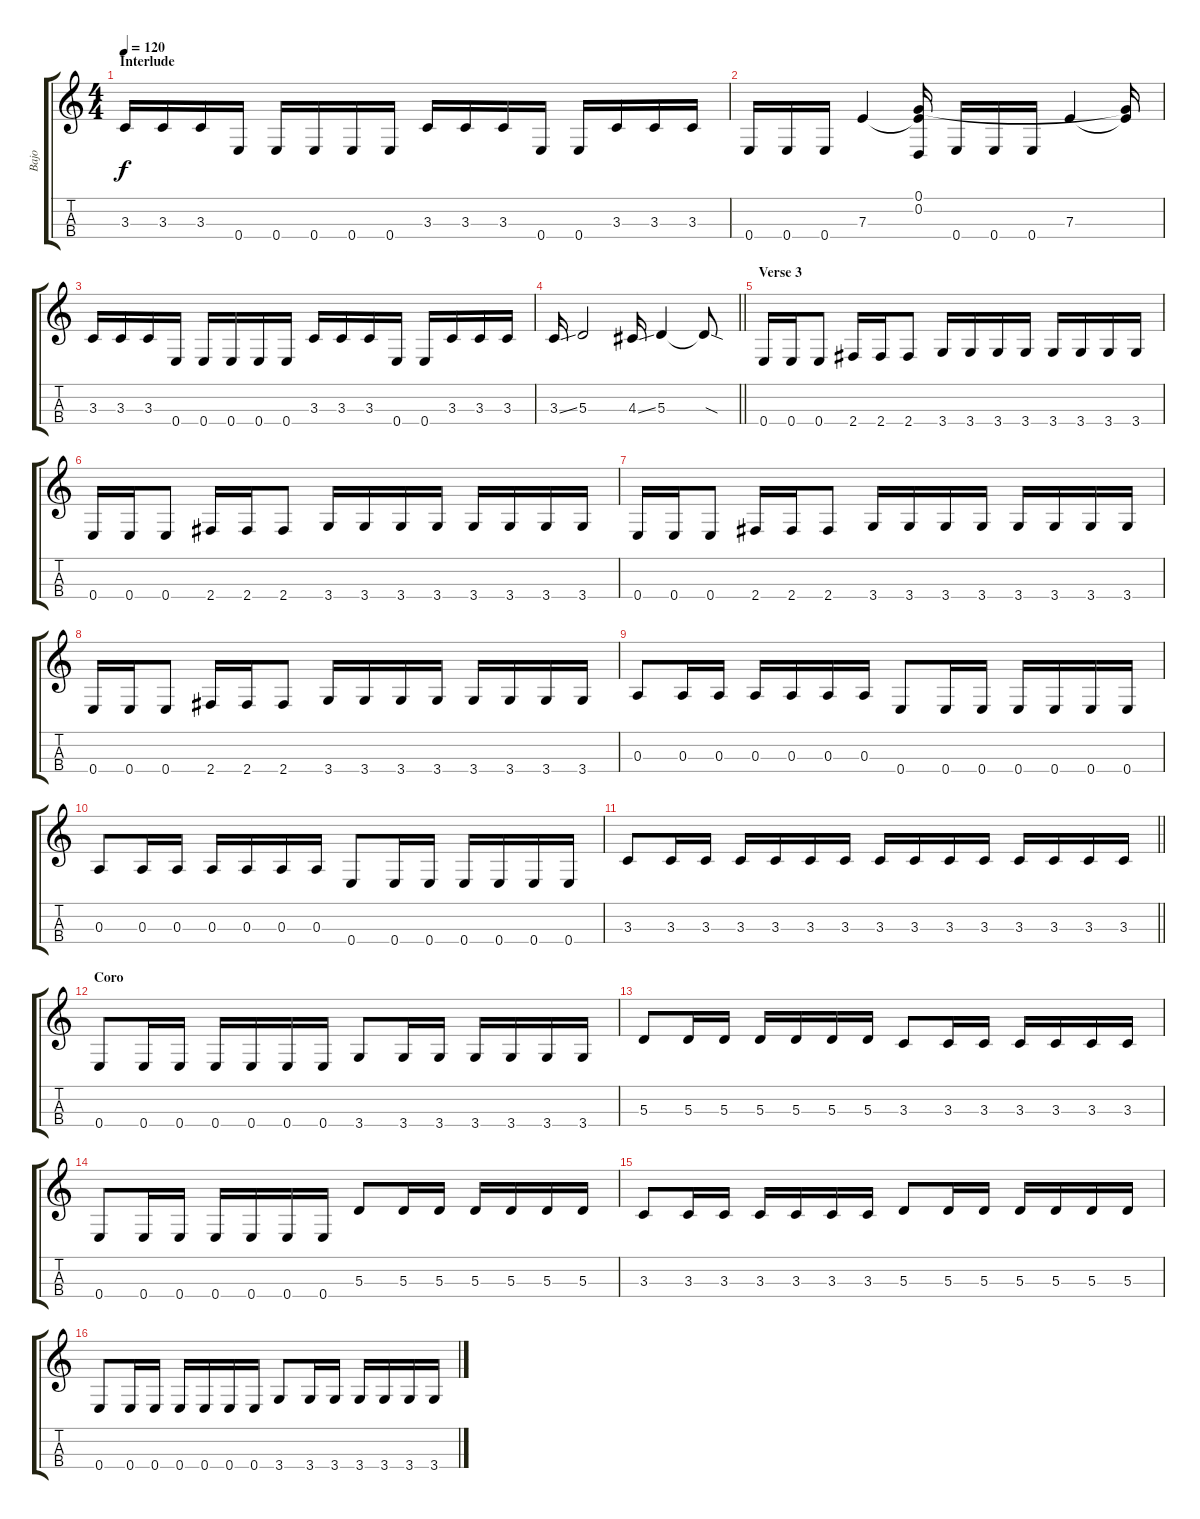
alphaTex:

\track ("Bajo" "Bajo") {instrument electricbasspick}
\staff {score tabs}
\tuning (G3 D2 A2 E2) {hide}
\ts (4 4)
\section ("" "Interlude")
\tempo 120
\clef g2
\ks c
3.3.16{dy f} 3.3.16 3.3.16 0.4.16 0.4.16 0.4.16 0.4.16 0.4.16 3.3.16 3.3.16 3.3.16 0.4.16 0.4.16 3.3.16 3.3.16 3.3.16 |
0.4.16 0.4.16 0.4.16 7.3.4 (0.1 0.2 7.3{t}).16 0.4.16 0.4.16 0.4.16 7.3.4 (0.1{t} 7.3{t}).16 |
3.3.16 3.3.16 3.3.16 0.4.16 0.4.16 0.4.16 0.4.16 0.4.16 3.3.16 3.3.16 3.3.16 0.4.16 0.4.16 3.3.16 3.3.16 3.3.16 |
\barLineRight lightlight
3.3{ss}.16 5.3.2 4.3{ss}.16 5.3.4 5.3{sod t}.8 |
\section ("" "Verse 3")
0.4.16 0.4.16 0.4.8 2.4.16 2.4.16 2.4.8 3.4.16 3.4.16 3.4.16 3.4.16 3.4.16 3.4.16 3.4.16 3.4.16 |
0.4.16 0.4.16 0.4.8 2.4.16 2.4.16 2.4.8 3.4.16 3.4.16 3.4.16 3.4.16 3.4.16 3.4.16 3.4.16 3.4.16 |
0.4.16 0.4.16 0.4.8 2.4.16 2.4.16 2.4.8 3.4.16 3.4.16 3.4.16 3.4.16 3.4.16 3.4.16 3.4.16 3.4.16 |
0.4.16 0.4.16 0.4.8 2.4.16 2.4.16 2.4.8 3.4.16 3.4.16 3.4.16 3.4.16 3.4.16 3.4.16 3.4.16 3.4.16 |
0.3.8 0.3.16 0.3.16 0.3.16 0.3.16 0.3.16 0.3.16 0.4.8 0.4.16 0.4.16 0.4.16 0.4.16 0.4.16 0.4.16 |
0.3.8 0.3.16 0.3.16 0.3.16 0.3.16 0.3.16 0.3.16 0.4.8 0.4.16 0.4.16 0.4.16 0.4.16 0.4.16 0.4.16 |
\barLineRight lightlight
3.3.8 3.3.16 3.3.16 3.3.16 3.3.16 3.3.16 3.3.16 3.3.16 3.3.16 3.3.16 3.3.16 3.3.16 3.3.16 3.3.16 3.3.16 |
\section ("" "Coro")
0.4.8 0.4.16 0.4.16 0.4.16 0.4.16 0.4.16 0.4.16 3.4.8 3.4.16 3.4.16 3.4.16 3.4.16 3.4.16 3.4.16 |
5.3.8 5.3.16 5.3.16 5.3.16 5.3.16 5.3.16 5.3.16 3.3.8 3.3.16 3.3.16 3.3.16 3.3.16 3.3.16 3.3.16 |
0.4.8 0.4.16 0.4.16 0.4.16 0.4.16 0.4.16 0.4.16 5.3.8 5.3.16 5.3.16 5.3.16 5.3.16 5.3.16 5.3.16 |
3.3.8 3.3.16 3.3.16 3.3.16 3.3.16 3.3.16 3.3.16 5.3.8 5.3.16 5.3.16 5.3.16 5.3.16 5.3.16 5.3.16 |
0.4.8 0.4.16 0.4.16 0.4.16 0.4.16 0.4.16 0.4.16 3.4.8 3.4.16 3.4.16 3.4.16 3.4.16 3.4.16 3.4.16
